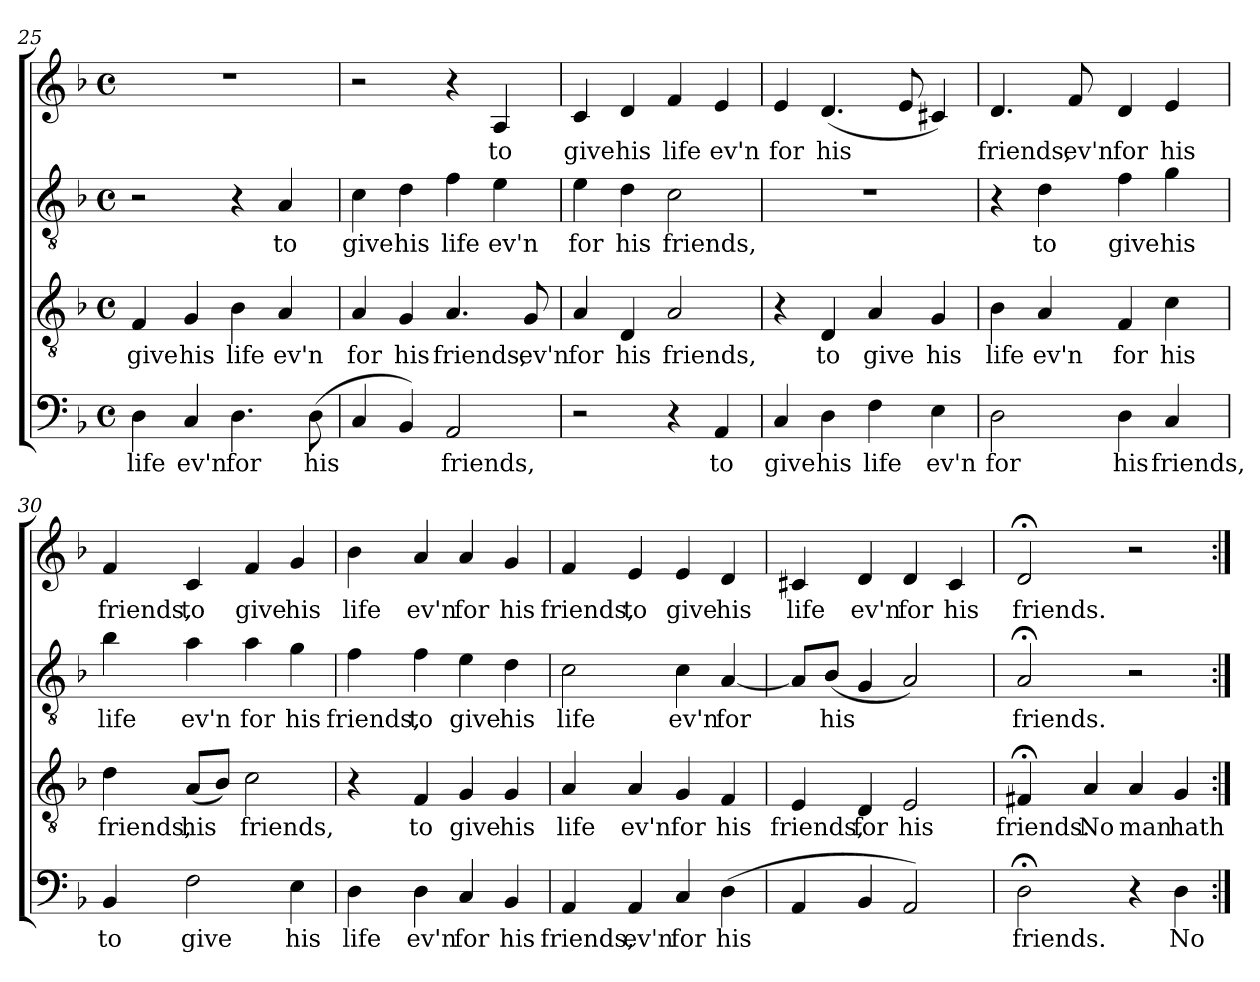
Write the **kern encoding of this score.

**kern	**text	**kern	**text	**kern	**text	**kern	**text
*part4	*part4	*part3	*part3	*part2	*part2	*part1	*part1
*staff4	*staff4	*staff3	*staff3	*staff2	*staff2	*staff1	*staff1
*clefF4	*	*clefGv2	*	*clefGv2	*	*clefG2	*
*k[b-]	*	*k[b-]	*	*k[b-]	*	*k[b-]	*
*d:	*	*d:	*	*d:	*	*d:	*
*M4/4	*	*M4/4	*	*M4/4	*	*M4/4	*
*met(c)	*	*met(c)	*	*met(c)	*	*met(c)	*
=25	=25	=25	=25	=25	=25	=25	=25
4D\	life	4F/	give	2r	.	1r	.
4C/	ev'n	4G/	his	.	.	.	.
4.D\	for	4B-\	life	4r	.	.	.
.	.	4A/	ev'n	4A/	to	.	.
(<8D\	his	.	.	.	.	.	.
=26	=26	=26	=26	=26	=26	=26	=26
4C/	.	4A/	for	4c\	give	2r	.
4BB-/)	.	4G/	his	4d\	his	.	.
2AA/	friends,	4.A/	friends,	4f\	life	4r	.
.	.	.	.	4e\	ev'n	4A/	to
.	.	8G/	ev'n	.	.	.	.
=27	=27	=27	=27	=27	=27	=27	=27
2r	.	4A/	for	4e\	for	4c/	give
.	.	4D/	his	4d\	his	4d/	his
4r	.	2A/	friends,	2c\	friends,	4f/	life
4AA/	to	.	.	.	.	4e/	ev'n
!!LO:PB:g=z
=28	=28	=28	=28	=28	=28	=28	=28
4C/	give	4r	.	1r	.	4e/	for
4D\	his	4D/	to	.	.	(4.d/	his
4F\	life	4A/	give	.	.	.	.
.	.	.	.	.	.	8e/	.
4E\	ev'n	4G/	his	.	.	4c#X/)	.
=29	=29	=29	=29	=29	=29	=29	=29
2D\	for	4B-\	life	4r	.	4.d/	friends,
.	.	4A/	ev'n	4d\	to	.	.
.	.	.	.	.	.	8f/	ev'n
4D\	his	4F/	for	4f\	give	4d/	for
4C/	friends,	4c\	his	4g\	his	4e/	his
=30	=30	=30	=30	=30	=30	=30	=30
4BB-/	to	4d\	friends,	4b-\	life	4f/	friends,
2F\	give	(8A/L	his	4a\	ev'n	4c/	to
.	.	8B-/J)	.	.	.	.	.
.	.	2c\	friends,	4a\	for	4f/	give
4E\	his	.	.	4g\	his	4g/	his
=31	=31	=31	=31	=31	=31	=31	=31
4D\	life	4r	.	4f\	friends,	4b-\	life
4D\	ev'n	4F/	to	4f\	to	4a/	ev'n
4C/	for	4G/	give	4e\	give	4a/	for
4BB-/	his	4G/	his	4d\	his	4g/	his
!!LO:LB:g=z
=32	=32	=32	=32	=32	=32	=32	=32
4AA/	friends,	4A/	life	2c\	life	4f/	friends,
4AA/	ev'n	4A/	ev'n	.	.	4e/	to
4C/	for	4G/	for	4c\	ev'n	4e/	give
(<4D\	his	4F/	his	[4A/	for	4d/	his
=33	=33	=33	=33	=33	=33	=33	=33
4AA/	.	4E/	friends,	8A/L]	.	4c#X/	life
.	.	.	.	(8B-/J	his	.	.
4BB-/	.	4D/	for	4G/	.	4d/	ev'n
2AA/)	.	2E/	his	2A/)	.	4d/	for
.	.	.	.	.	.	4c#/	his
=34	=34	=34	=34	=34	=34	=34	=34
2D;<\	friends.	4F#X;</	friends.	2A;</	friends.	2d;</	friends.
.	.	4A/	No	.	.	.	.
4r	.	4A/	man	2r	.	2r	.
4D\	No	4G/	hath	.	.	.	.
=:|!	=:|!	=:|!	=:|!	=:|!	=:|!	=:|!	=:|!
*-	*-	*-	*-	*-	*-	*-	*-
